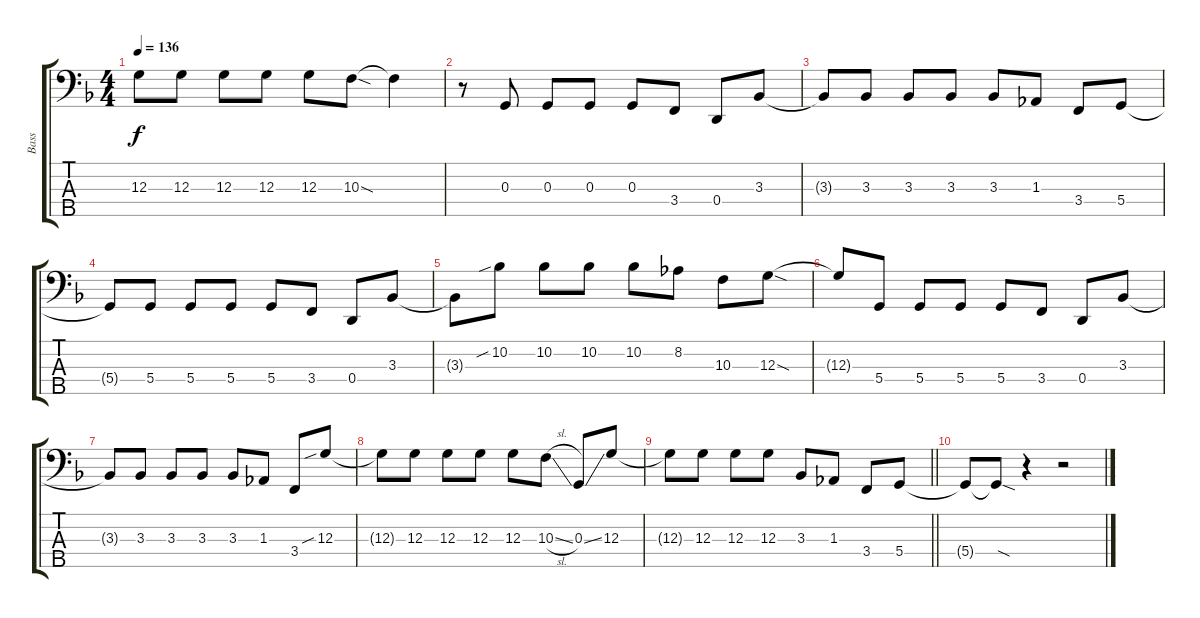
\track ("Bass" "Bass") {instrument electricbasspick}
\staff {score tabs}
\tuning (F2 C2 G1 D1 A0) {hide}
\ts (4 4)
\tempo 136
\clef f4
\ks dminor
12.3{t}.8{dy f} 12.3.8 12.3.8 12.3.8 12.3.8 10.3{sod}.8 10.3{t}.4 |
r.8 0.3.8 0.3.8 0.3.8 0.3.8 3.4.8 0.4.8 3.3.8 |
3.3{t}.8 3.3.8 3.3.8 3.3.8 3.3.8 1.3.8 3.4.8 5.4.8 |
5.4{t}.8 5.4.8 5.4.8 5.4.8 5.4.8 3.4.8 0.4.8 3.3.8 |
3.3{t}.8 10.2{sib}.8 10.2.8 10.2.8 10.2.8 8.2.8 10.3.8 12.3{sod}.8 |
12.3{t}.8 5.4.8 5.4.8 5.4.8 5.4.8 3.4.8 0.4.8 3.3.8 |
3.3{t}.8 3.3.8 3.3.8 3.3.8 3.3.8 1.3.8 3.4.8 12.3{sib}.8 |
12.3{t}.8 12.3.8 12.3.8 12.3.8 12.3.8 10.3{sl}.8 0.3{ss}.8 12.3.8 |
\barLineRight lightlight
12.3{t}.8 12.3.8 12.3.8 12.3.8 3.3.8 1.3.8 3.4.8 5.4.8 |
5.4{t}.8 5.4{sod t}.8 r.4 r.2
